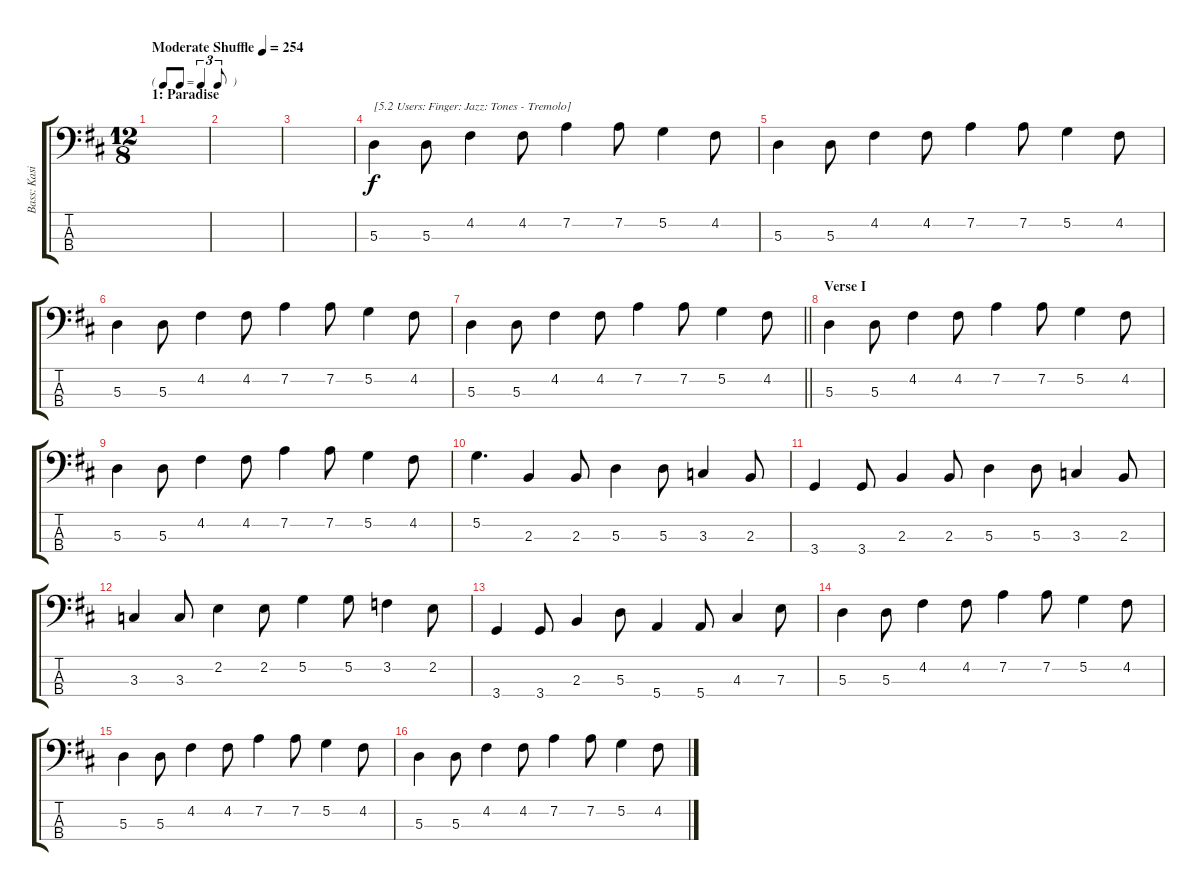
\track ("Bass: Kasim" "Bass: Kasi") {instrument electricbassfinger}
\staff {score tabs}
\tuning (G2 D2 A1 E1) {hide}
\ts (12 8)
\tf triplet8th
\section ("" "1: Paradise")
\tempo (254 "Moderate Shuffle")
\clef f4
\ks d
|
|
|
5.3.4{txt "[5.2 Users: Finger: Jazz: Tones - Tremolo]"} 5.3.8 4.2.4 4.2.8 7.2.4 7.2.8 5.2.4 4.2.8 |
5.3.4 5.3.8 4.2.4 4.2.8 7.2.4 7.2.8 5.2.4 4.2.8 |
5.3.4 5.3.8 4.2.4 4.2.8 7.2.4 7.2.8 5.2.4 4.2.8 |
\barLineRight lightlight
5.3.4 5.3.8 4.2.4 4.2.8 7.2.4 7.2.8 5.2.4 4.2.8 |
\section ("" "Verse I")
5.3.4 5.3.8 4.2.4 4.2.8 7.2.4 7.2.8 5.2.4 4.2.8 |
5.3.4 5.3.8 4.2.4 4.2.8 7.2.4 7.2.8 5.2.4 4.2.8 |
5.2.4{d} 2.3.4 2.3.8 5.3.4 5.3.8 3.3.4 2.3.8 |
3.4.4 3.4.8 2.3.4 2.3.8 5.3.4 5.3.8 3.3.4 2.3.8 |
3.3.4 3.3.8 2.2.4 2.2.8 5.2.4 5.2.8 3.2.4 2.2.8 |
3.4.4 3.4.8 2.3.4 5.3.8 5.4.4 5.4.8 4.3.4 7.3.8 |
5.3.4 5.3.8 4.2.4 4.2.8 7.2.4 7.2.8 5.2.4 4.2.8 |
5.3.4 5.3.8 4.2.4 4.2.8 7.2.4 7.2.8 5.2.4 4.2.8 |
5.3.4 5.3.8 4.2.4 4.2.8 7.2.4 7.2.8 5.2.4 4.2.8
